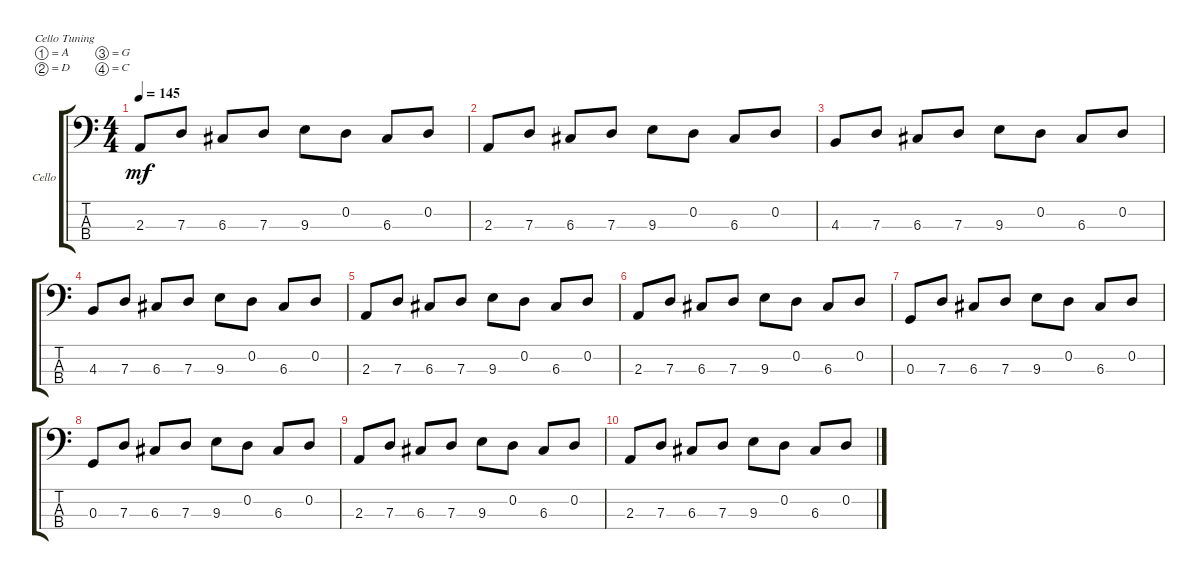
\defaultSystemsLayout 4
\bracketExtendMode groupsimilarinstruments
\firstSystemTrackNameOrientation horizontal
\otherSystemsTrackNameOrientation horizontal
\track ("Cello" "Cello") {instrument cello}
\staff {score tabs}
\tuning (A3 D3 G2 C2)
\ts (4 4)
\tempo 145
\clef f4
\ks c
2.3.8{dy mf} 7.3.8 6.3.8 7.3.8 9.3.8 0.2.8 6.3.8 0.2.8 |
2.3.8 7.3.8 6.3.8 7.3.8 9.3.8 0.2.8 6.3.8 0.2.8 |
4.3.8 7.3.8 6.3.8 7.3.8 9.3.8 0.2.8 6.3.8 0.2.8 |
4.3.8 7.3.8 6.3.8 7.3.8 9.3.8 0.2.8 6.3.8 0.2.8 |
2.3.8 7.3.8 6.3.8 7.3.8 9.3.8 0.2.8 6.3.8 0.2.8 |
2.3.8 7.3.8 6.3.8 7.3.8 9.3.8 0.2.8 6.3.8 0.2.8 |
0.3.8 7.3.8 6.3.8 7.3.8 9.3.8 0.2.8 6.3.8 0.2.8 |
0.3.8 7.3.8 6.3.8 7.3.8 9.3.8 0.2.8 6.3.8 0.2.8 |
2.3.8 7.3.8 6.3.8 7.3.8 9.3.8 0.2.8 6.3.8 0.2.8 |
2.3.8 7.3.8 6.3.8 7.3.8 9.3.8 0.2.8 6.3.8 0.2.8
